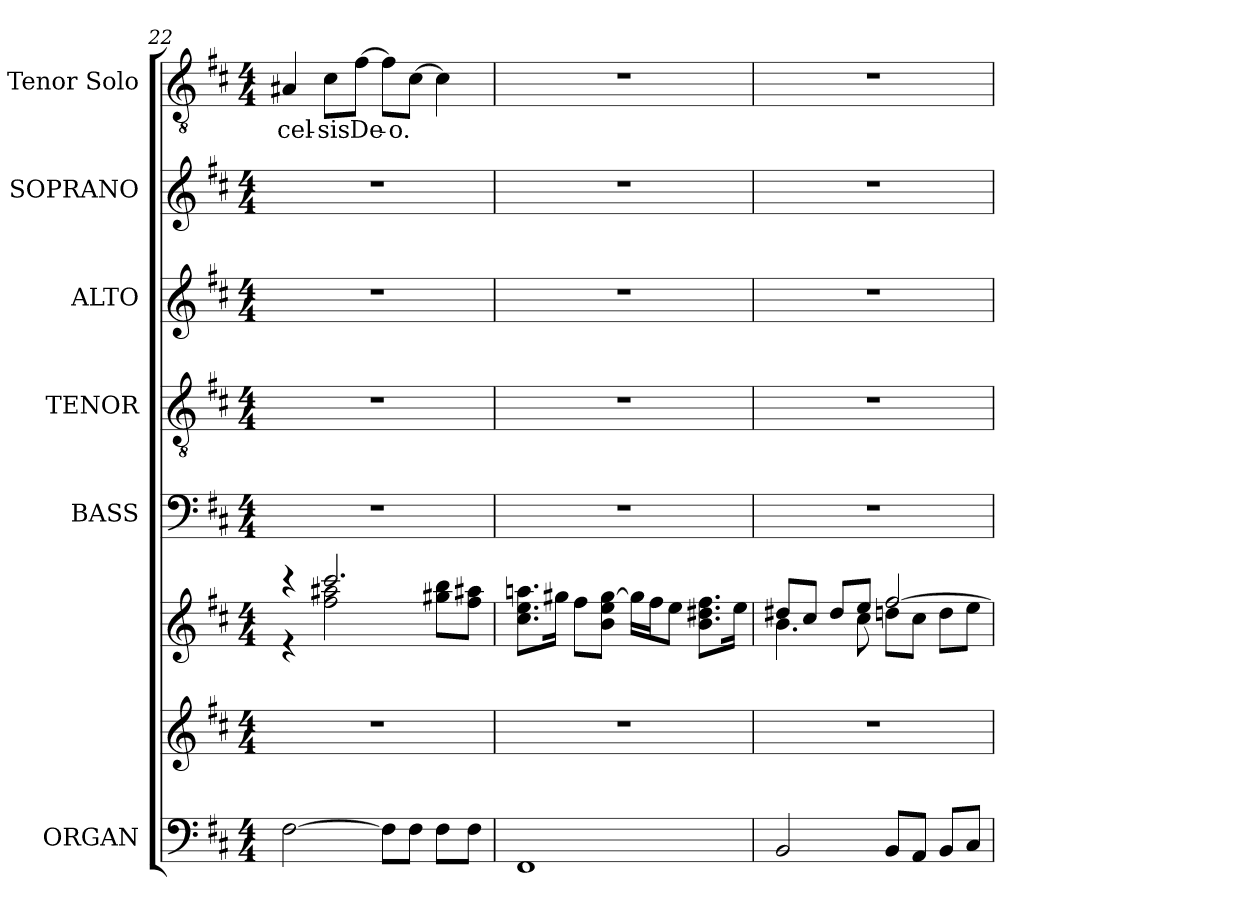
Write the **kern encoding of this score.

**kern	**kern	**kern	**kern	**kern	**kern	**kern	**kern	**text
*part6	*part6	*part6	*part5	*part4	*part3	*part2	*part1	*part1
*staff8	*staff7	*staff6	*staff5	*staff4	*staff3	*staff2	*staff1	*staff1
*I"ORGAN	*	*	*I"BASS	*I"TENOR	*I"ALTO	*I"SOPRANO	*I"Tenor Solo	*
*	*	*	*I'B.	*I'T.	*I'A.	*I'S.	*I'T. Solo	*
*clefF4	*clefG2	*clefG2	*clefF4	*clefGv2	*clefG2	*clefG2	*clefGv2	*
*	*	*	*	*ITrd7c12	*	*	*ITrd7c12	*
*k[f#c#]	*k[f#c#]	*k[f#c#]	*k[f#c#]	*k[f#c#]	*k[f#c#]	*k[f#c#]	*k[f#c#]	*
*D:	*D:	*D:	*D:	*D:	*D:	*D:	*D:	*
*M4/4	*M4/4	*M4/4	*M4/4	*M4/4	*M4/4	*M4/4	*M4/4	*
=22	=22	=22	=22	=22	=22	=22	=22	=22
*	*	*^	*	*	*	*	*	*
!	!	!	!	!	!	!	!	!	!LO:LY:b:color=#000000
[2F#i\	1r	4r	4r	1r	1r	1r	1r	4AA#Xi/	-cel-
!	!	!	!	!	!	!	!	!	!LO:LY:b:color=#000000
.	.	2.ccc#i/	2ff#i\ 2aa#Xi	.	.	.	.	8C#i\L	-sis
!	!	!	!	!	!	!	!	!	!LO:LY:b:color=#000000
.	.	.	.	.	.	.	.	[8F#i\J	De-
8F#i\L]	.	.	.	.	.	.	.	8F#i\L]	.
!	!	!	!	!	!	!	!	!	!LO:LY:b:color=#000000
8F#i\J	.	.	.	.	.	.	.	[8C#i\J	-o.
8F#i\L	.	.	8gg#Xi\ 8bbi\L	.	.	.	.	4C#i\]	.
8F#i\J	.	.	8ff#i\ 8aa#Xi\J	.	.	.	.	.	.
*	*	*v	*v	*	*	*	*	*	*
=23	=23	=23	=23	=23	=23	=23	=23	=23
1FF#i	1r	8.cc#i\ 8.eei\ 8.aani\L	1r	1r	1r	1r	1r	.
.	.	16gg#Xi\Jk	.	.	.	.	.	.
.	.	8ff#i\L	.	.	.	.	.	.
.	.	8bi\ 8eei\ [8gg#i\J	.	.	.	.	.	.
.	.	16gg#i\LL]	.	.	.	.	.	.
.	.	16ff#i\J	.	.	.	.	.	.
.	.	8eei\J	.	.	.	.	.	.
.	.	8.bi\ 8.dd#Xi\ 8.ff#i\L	.	.	.	.	.	.
.	.	16eei\Jk	.	.	.	.	.	.
!!LO:PB:g=z
=24	=24	=24	=24	=24	=24	=24	=24	=24
*	*	*^	*	*	*	*	*	*
2BBi/	1r	8dd#Xi/L	4.bi\	1r	1r	1r	1r	1r	.
.	.	8cc#i/J	.	.	.	.	.	.	.
.	.	8dd#i/L	.	.	.	.	.	.	.
.	.	8eei/J	8cc#i\	.	.	.	.	.	.
8BBi/L	.	[2ff#i/	8ddni\L	.	.	.	.	.	.
8AAi/J	.	.	8cc#i\J	.	.	.	.	.	.
8BBi/L	.	.	8ddi\L	.	.	.	.	.	.
8C#i/J	.	.	8eei\J	.	.	.	.	.	.
*	*	*v	*v	*	*	*	*	*	*
=	=	=	=	=	=	=	=	=
*-	*-	*-	*-	*-	*-	*-	*-	*-
